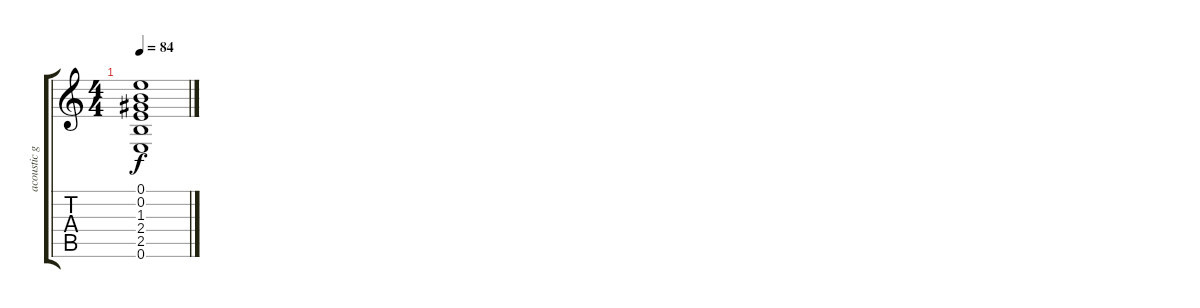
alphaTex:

\track ("acoustic guitar" "acoustic g") {instrument acousticguitarsteel}
\staff {score tabs}
\tuning (E4 B3 G3 D3 A2 E2) {hide}
\ts (4 4)
\tempo 84
\clef g2
\ks c
(0.1 0.2 1.3 2.4 2.5 0.6).1{dy f}
